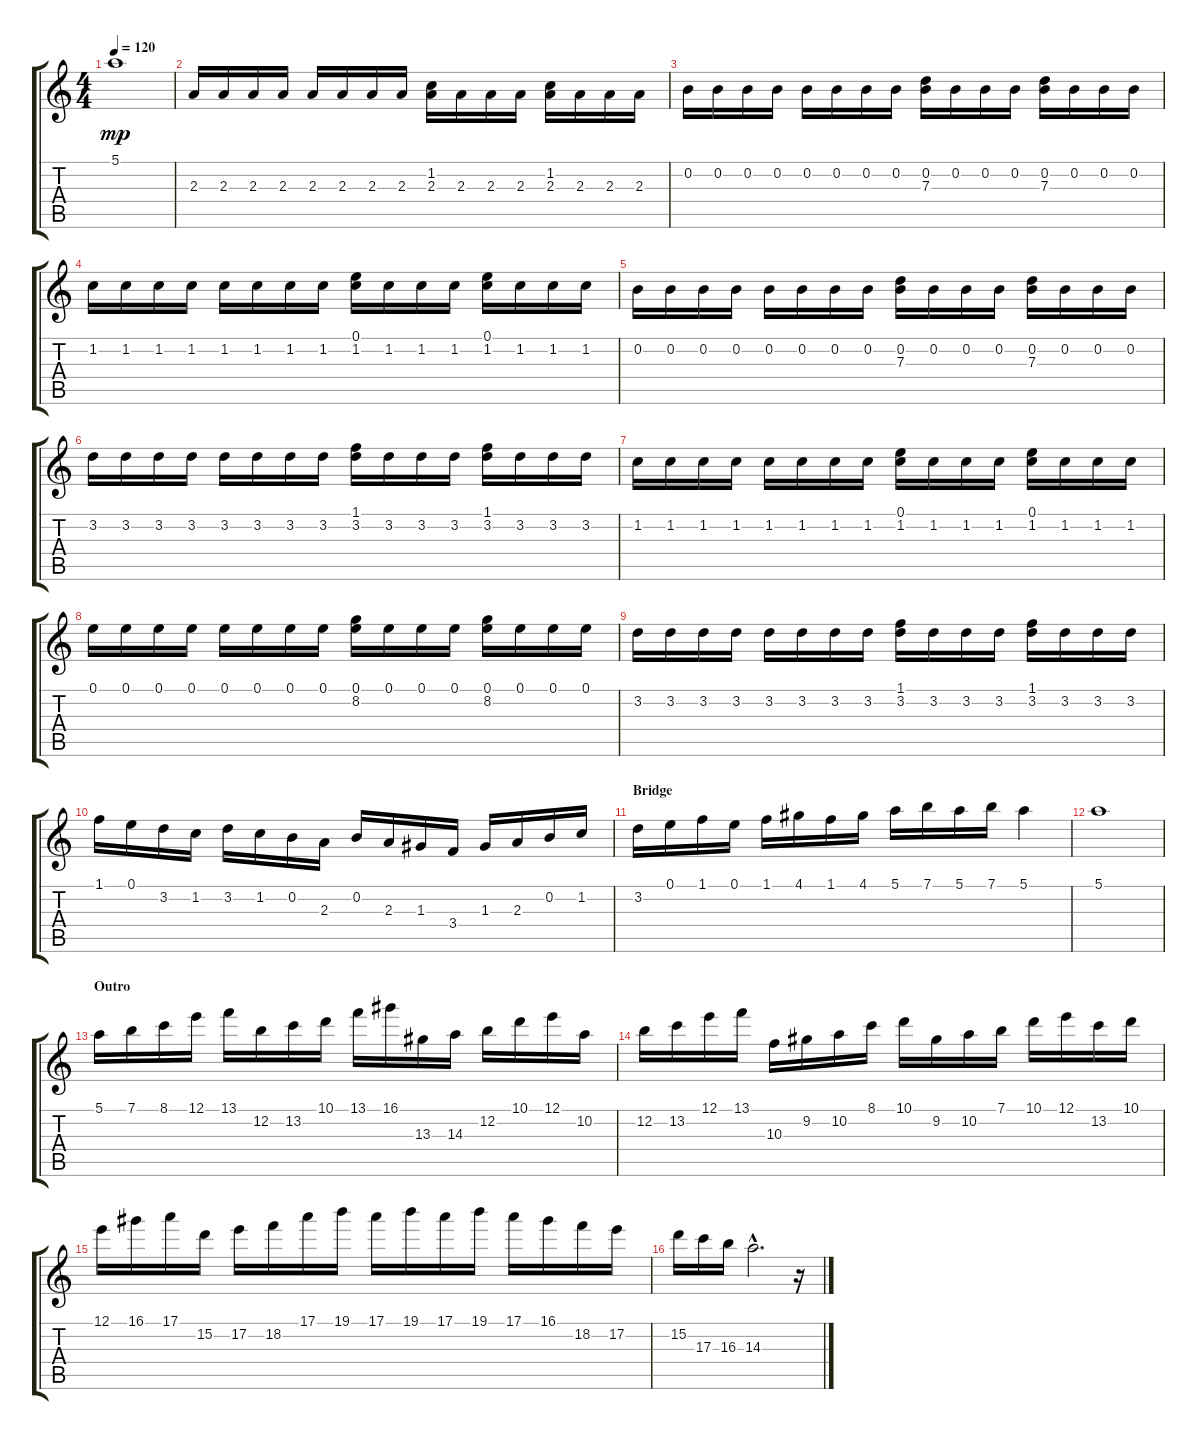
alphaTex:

\track "" {instrument overdrivenguitar}
\staff {score tabs}
\tuning (E4 B3 G3 D3 A2 E2) {hide}
\ts (4 4)
\tempo 120
\clef g2
\ks c
5.1.1{dy mp} |
2.3.16 2.3.16 2.3.16 2.3.16 2.3.16 2.3.16 2.3.16 2.3.16 (1.2 2.3).16 2.3.16 2.3.16 2.3.16 (1.2 2.3).16 2.3.16 2.3.16 2.3.16 |
0.2.16 0.2.16 0.2.16 0.2.16 0.2.16 0.2.16 0.2.16 0.2.16 (0.2 7.3).16 0.2.16 0.2.16 0.2.16 (0.2 7.3).16 0.2.16 0.2.16 0.2.16 |
1.2.16 1.2.16 1.2.16 1.2.16 1.2.16 1.2.16 1.2.16 1.2.16 (0.1 1.2).16 1.2.16 1.2.16 1.2.16 (0.1 1.2).16 1.2.16 1.2.16 1.2.16 |
0.2.16 0.2.16 0.2.16 0.2.16 0.2.16 0.2.16 0.2.16 0.2.16 (0.2 7.3).16 0.2.16 0.2.16 0.2.16 (0.2 7.3).16 0.2.16 0.2.16 0.2.16 |
3.2.16 3.2.16 3.2.16 3.2.16 3.2.16 3.2.16 3.2.16 3.2.16 (1.1 3.2).16 3.2.16 3.2.16 3.2.16 (1.1 3.2).16 3.2.16 3.2.16 3.2.16 |
1.2.16 1.2.16 1.2.16 1.2.16 1.2.16 1.2.16 1.2.16 1.2.16 (0.1 1.2).16 1.2.16 1.2.16 1.2.16 (0.1 1.2).16 1.2.16 1.2.16 1.2.16 |
0.1.16 0.1.16 0.1.16 0.1.16 0.1.16 0.1.16 0.1.16 0.1.16 (0.1 8.2).16 0.1.16 0.1.16 0.1.16 (0.1 8.2).16 0.1.16 0.1.16 0.1.16 |
3.2.16 3.2.16 3.2.16 3.2.16 3.2.16 3.2.16 3.2.16 3.2.16 (1.1 3.2).16 3.2.16 3.2.16 3.2.16 (1.1 3.2).16 3.2.16 3.2.16 3.2.16 |
1.1.16 0.1.16 3.2.16 1.2.16 3.2.16 1.2.16 0.2.16 2.3.16 0.2.16 2.3.16 1.3.16 3.4.16 1.3.16 2.3.16 0.2.16 1.2.16 |
\section ("" "Bridge")
3.2.16 0.1.16 1.1.16 0.1.16 1.1.16 4.1.16 1.1.16 4.1.16 5.1.16 7.1.16 5.1.16 7.1.16 5.1.4 |
5.1.1 |
\section ("" "Outro")
5.1.16 7.1.16 8.1.16 12.1.16 13.1.16 12.2.16 13.2.16 10.1.16 13.1.16 16.1.16 13.3.16 14.3.16 12.2.16 10.1.16 12.1.16 10.2.16 |
12.2.16 13.2.16 12.1.16 13.1.16 10.3.16 9.2.16 10.2.16 8.1.16 10.1.16 9.2.16 10.2.16 7.1.16 10.1.16 12.1.16 13.2.16 10.1.16 |
12.1.16 16.1.16 17.1.16 15.2.16 17.2.16 18.2.16 17.1.16 19.1.16 17.1.16 19.1.16 17.1.16 19.1.16 17.1.16 16.1.16 18.2.16 17.2.16 |
15.2.16 17.3.16 16.3.16 14.3{hac}.2{d} r.16
